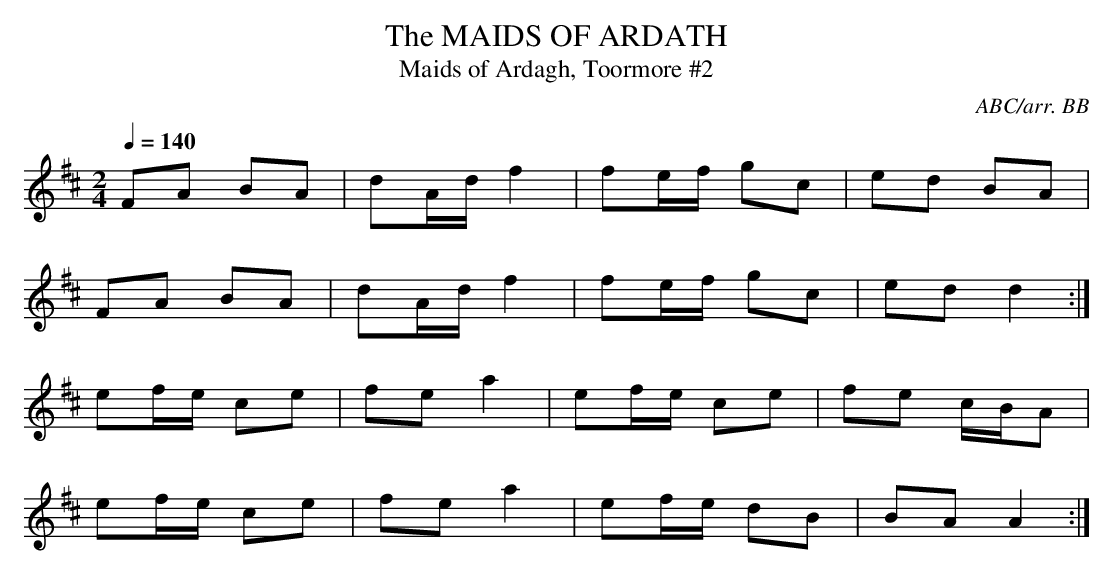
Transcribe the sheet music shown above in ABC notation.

X:1
T:MAIDS OF ARDATH, The
T:Maids of Ardagh, Toormore #2
C:ABC/arr. BB
M:2/4
L:1/8
Q:1/4=140
K:D
FA BA|dA/d/ f2|fe/f/ gc|ed BA|
FA BA|dA/d/ f2|fe/f/ gc|ed d2 :|
ef/e/ ce|fe a2|ef/e/ ce|fe c/B/A|
ef/e/ ce|fe a2|ef/e/ dB|BA A2 :|
